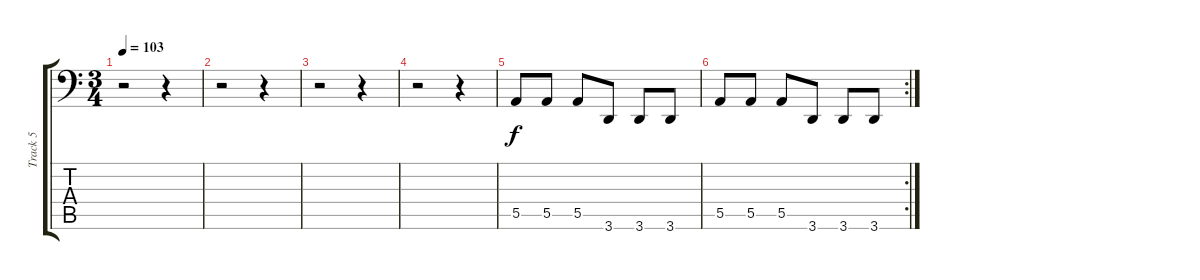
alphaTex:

\track ("Track 5" "Track 5") {instrument electricbasspick}
\staff {score tabs}
\tuning (C3 G2 D2 A1 E1 B0) {hide}
\ts (3 4)
\tempo 103
\clef f4
\ks c
r.2{dy f} r.4 |
r.2 r.4 |
r.2 r.4 |
r.2 r.4 |
5.5.8 5.5.8 5.5.8 3.6.8 3.6.8 3.6.8 |
\rc 2
5.5.8 5.5.8 5.5.8 3.6.8 3.6.8 3.6.8
